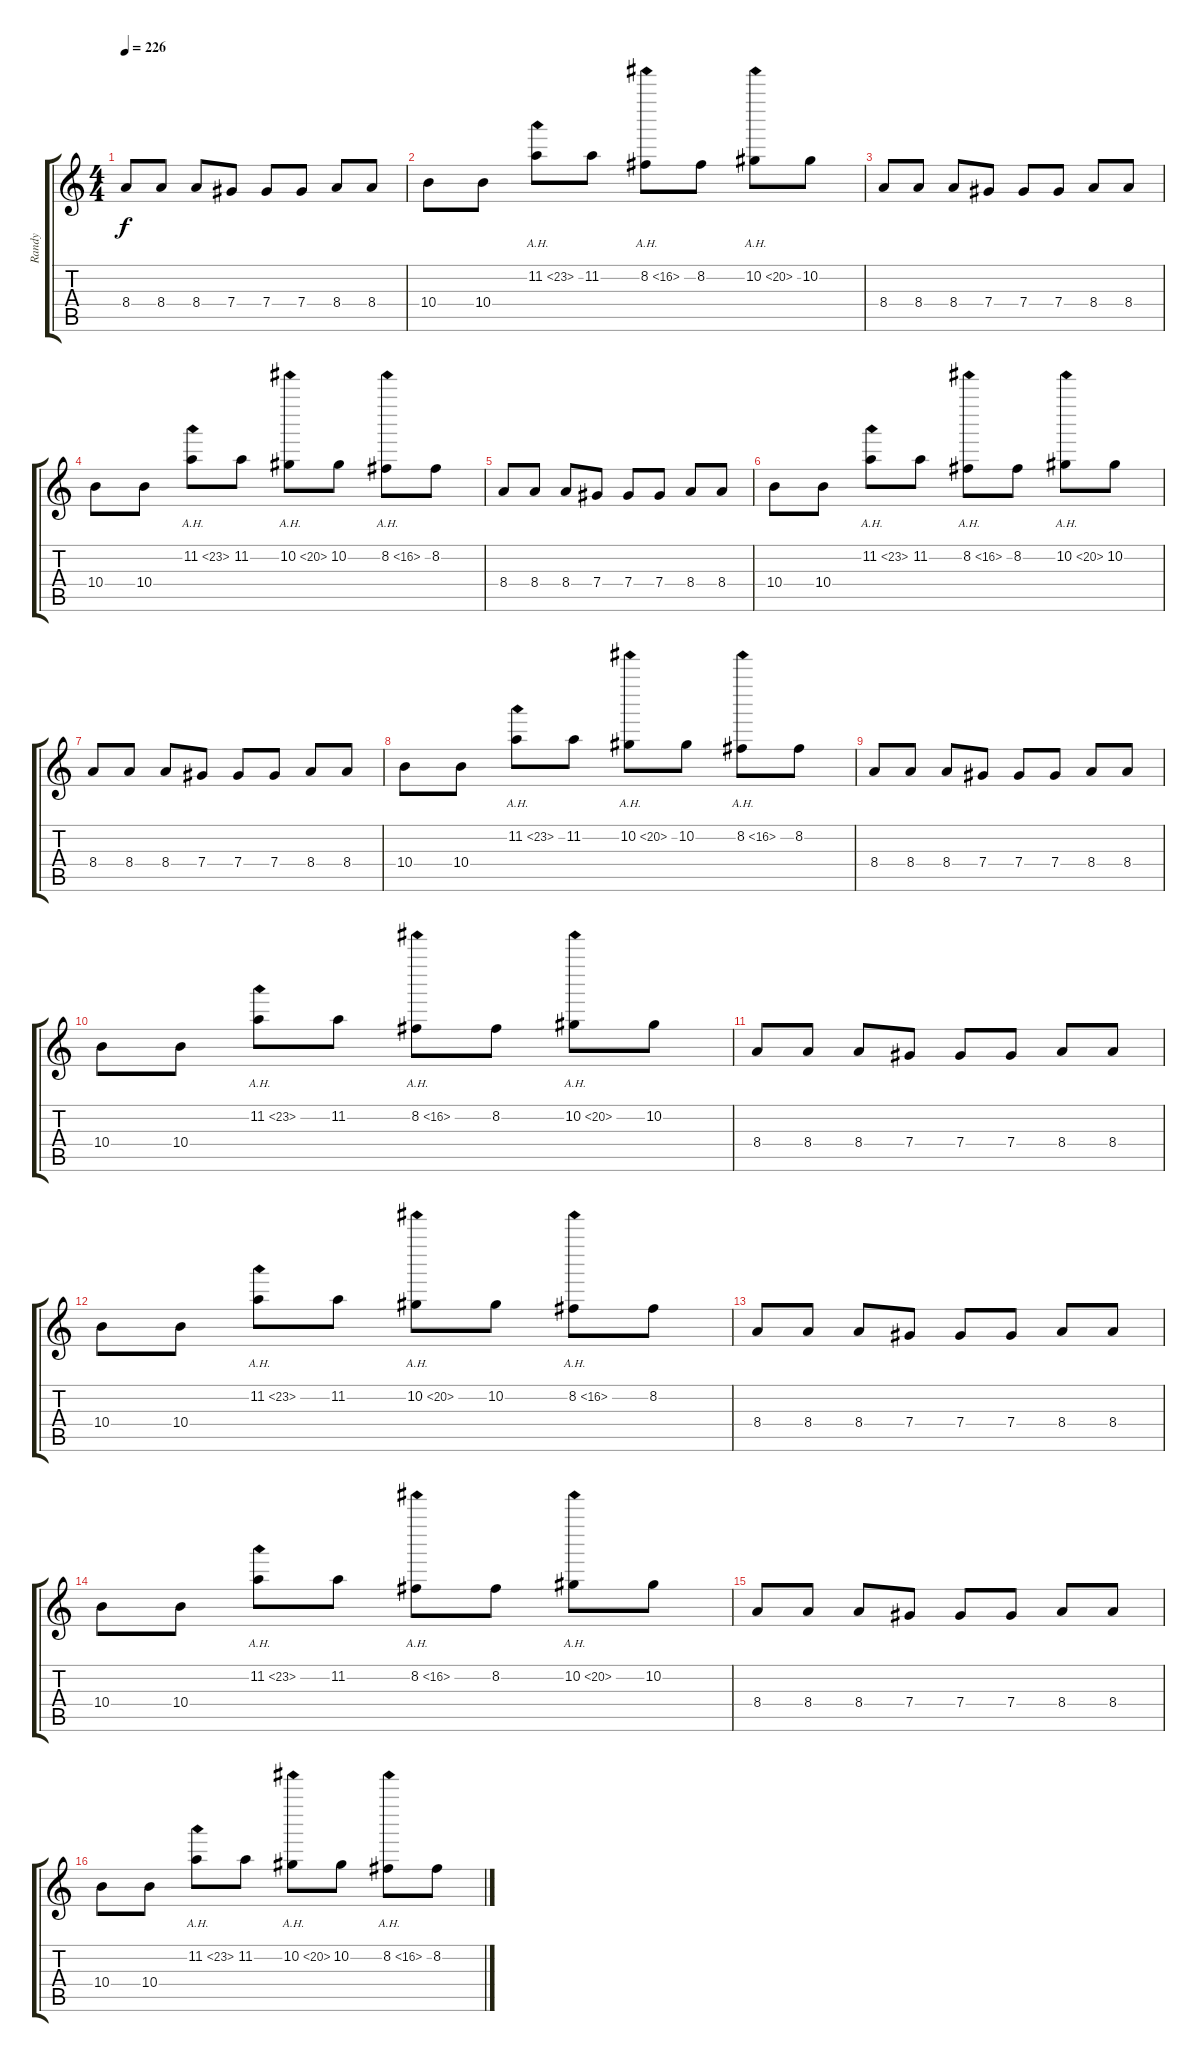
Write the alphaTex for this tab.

\track ("Randy" "Randy") {instrument distortionguitar}
\staff {score tabs}
\tuning (Eb4 Bb3 Gb3 Db3 Ab2 Eb2) {hide}
\ts (4 4)
\tempo 226
\clef g2
\ks c
8.4.8{dy f} 8.4.8 8.4.8 7.4.8 7.4.8 7.4.8 8.4.8 8.4.8 |
10.4.8 10.4.8 11.2{ah 12}.8 11.2.8 8.2{ah 8}.8 8.2.8 10.2{ah 10}.8 10.2.8 |
8.4.8 8.4.8 8.4.8 7.4.8 7.4.8 7.4.8 8.4.8 8.4.8 |
10.4.8 10.4.8 11.2{ah 12}.8 11.2.8 10.2{ah 10}.8 10.2.8 8.2{ah 8}.8 8.2.8 |
8.4.8 8.4.8 8.4.8 7.4.8 7.4.8 7.4.8 8.4.8 8.4.8 |
10.4.8 10.4.8 11.2{ah 12}.8 11.2.8 8.2{ah 8}.8 8.2.8 10.2{ah 10}.8 10.2.8 |
8.4.8 8.4.8 8.4.8 7.4.8 7.4.8 7.4.8 8.4.8 8.4.8 |
10.4.8 10.4.8 11.2{ah 12}.8 11.2.8 10.2{ah 10}.8 10.2.8 8.2{ah 8}.8 8.2.8 |
8.4.8 8.4.8 8.4.8 7.4.8 7.4.8 7.4.8 8.4.8 8.4.8 |
10.4.8 10.4.8 11.2{ah 12}.8 11.2.8 8.2{ah 8}.8 8.2.8 10.2{ah 10}.8 10.2.8 |
8.4.8 8.4.8 8.4.8 7.4.8 7.4.8 7.4.8 8.4.8 8.4.8 |
10.4.8 10.4.8 11.2{ah 12}.8 11.2.8 10.2{ah 10}.8 10.2.8 8.2{ah 8}.8 8.2.8 |
8.4.8 8.4.8 8.4.8 7.4.8 7.4.8 7.4.8 8.4.8 8.4.8 |
10.4.8 10.4.8 11.2{ah 12}.8 11.2.8 8.2{ah 8}.8 8.2.8 10.2{ah 10}.8 10.2.8 |
8.4.8 8.4.8 8.4.8 7.4.8 7.4.8 7.4.8 8.4.8 8.4.8 |
10.4.8 10.4.8 11.2{ah 12}.8 11.2.8 10.2{ah 10}.8 10.2.8 8.2{ah 8}.8 8.2.8
